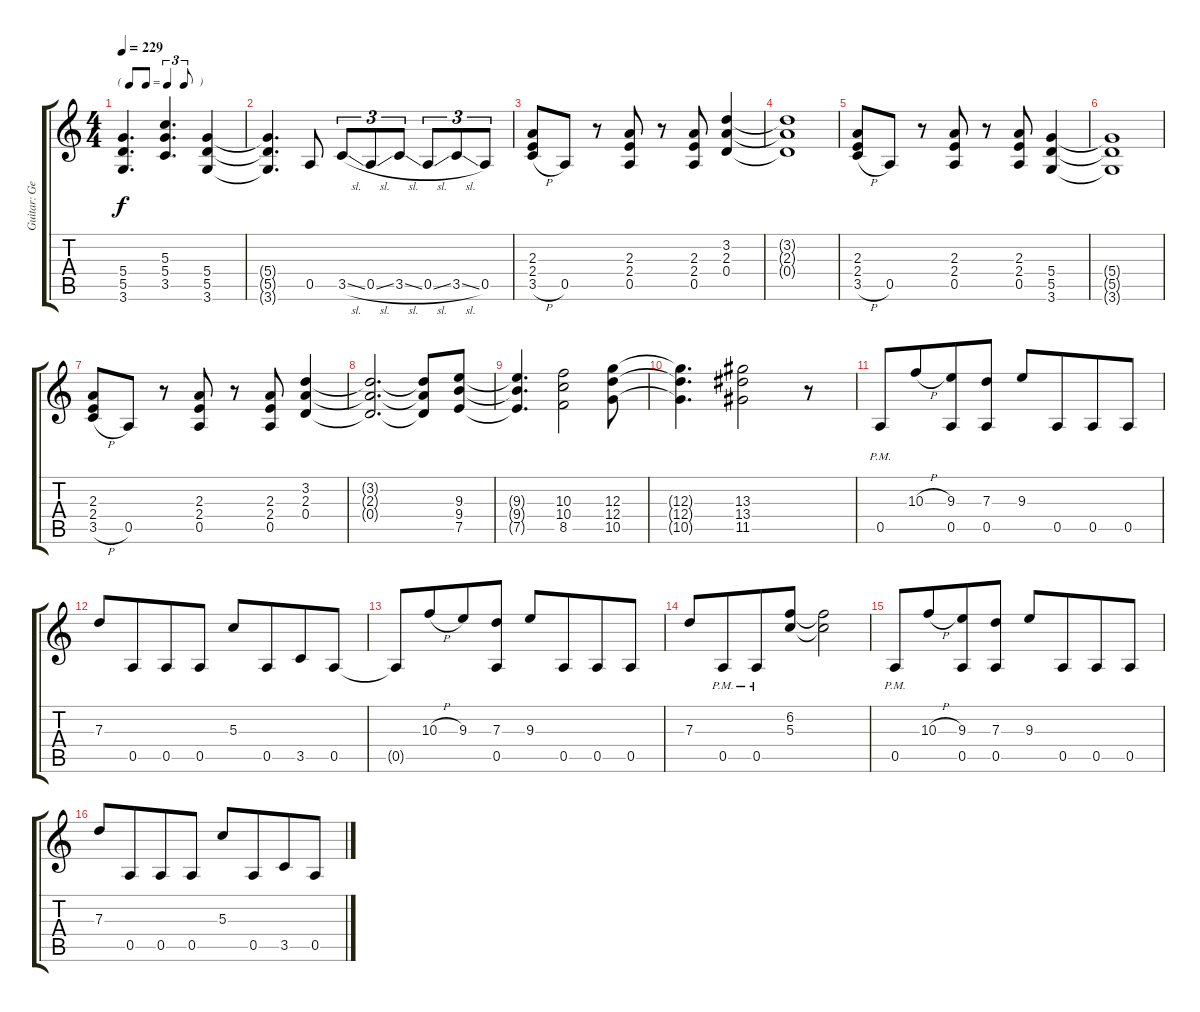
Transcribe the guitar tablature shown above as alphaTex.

\track ("Guitar: George" "Guitar: Ge") {instrument distortionguitar}
\staff {score tabs}
\tuning (E4 B3 G3 D3 A2 E2) {hide}
\ts (4 4)
\tf triplet8th
\tempo 229
\clef g2
\ks c
(5.4 5.5 3.6).4{d dy f} (5.3 5.4 3.5).4{d} (5.4 5.5 3.6).4 |
(5.4{t} 5.5{t} 3.6{t}).4{d} 0.5.8 3.5{sl}.8{tu (3 2)} 0.5{sl}.8{tu (3 2)} 3.5{sl}.8{tu (3 2)} 0.5{sl}.8{tu (3 2)} 3.5{sl}.8{tu (3 2)} 0.5.8{tu (3 2)} |
(2.3 2.4 3.5{h}).8 0.5.8 r.8 (2.3 2.4 0.5).8 r.8 (2.3 2.4 0.5).8 (3.2 2.3 0.4).4 |
(3.2{t} 2.3{t} 0.4{t}).1 |
(2.3 2.4 3.5{h}).8 0.5.8 r.8 (2.3 2.4 0.5).8 r.8 (2.3 2.4 0.5).8 (5.4 5.5 3.6).4 |
(5.4{t} 5.5{t} 3.6{t}).1 |
(2.3 2.4 3.5{h}).8 0.5.8 r.8 (2.3 2.4 0.5).8 r.8 (2.3 2.4 0.5).8 (3.2 2.3 0.4).4 |
(3.2{t} 2.3{t} 0.4{t}).2{d} (3.2{t} 2.3{t} 0.4{t}).8 (9.3 9.4 7.5).8 |
(9.3{t} 9.4{t} 7.5{t}).4{d} (10.3 10.4 8.5).2 (12.3 12.4 10.5).8 |
(12.3{t} 12.4{t} 10.5{t}).4{d} (13.3 13.4 11.5).2 r.8 |
0.5{pm}.8 10.3{h}.8{beam merge} (9.3 0.5).8 (7.3 0.5).8 9.3.8 0.5.8{beam merge} 0.5.8 0.5.8 |
7.3.8 0.5.8{beam merge} 0.5.8 0.5.8 5.3.8 0.5.8{beam merge} 3.5.8 0.5.8 |
0.5{t}.8 10.3{h}.8{beam merge} 9.3.8 (7.3 0.5).8 9.3.8 0.5.8{beam merge} 0.5.8 0.5.8 |
7.3.8 0.5{pm}.8{beam merge} 0.5{pm}.8 (6.2 5.3).8 (6.2{t} 5.3{t}).2 |
0.5{pm}.8 10.3{h}.8{beam merge} (9.3 0.5).8 (7.3 0.5).8 9.3.8 0.5.8{beam merge} 0.5.8 0.5.8 |
7.3.8 0.5.8{beam merge} 0.5.8 0.5.8 5.3.8 0.5.8{beam merge} 3.5.8 0.5.8
